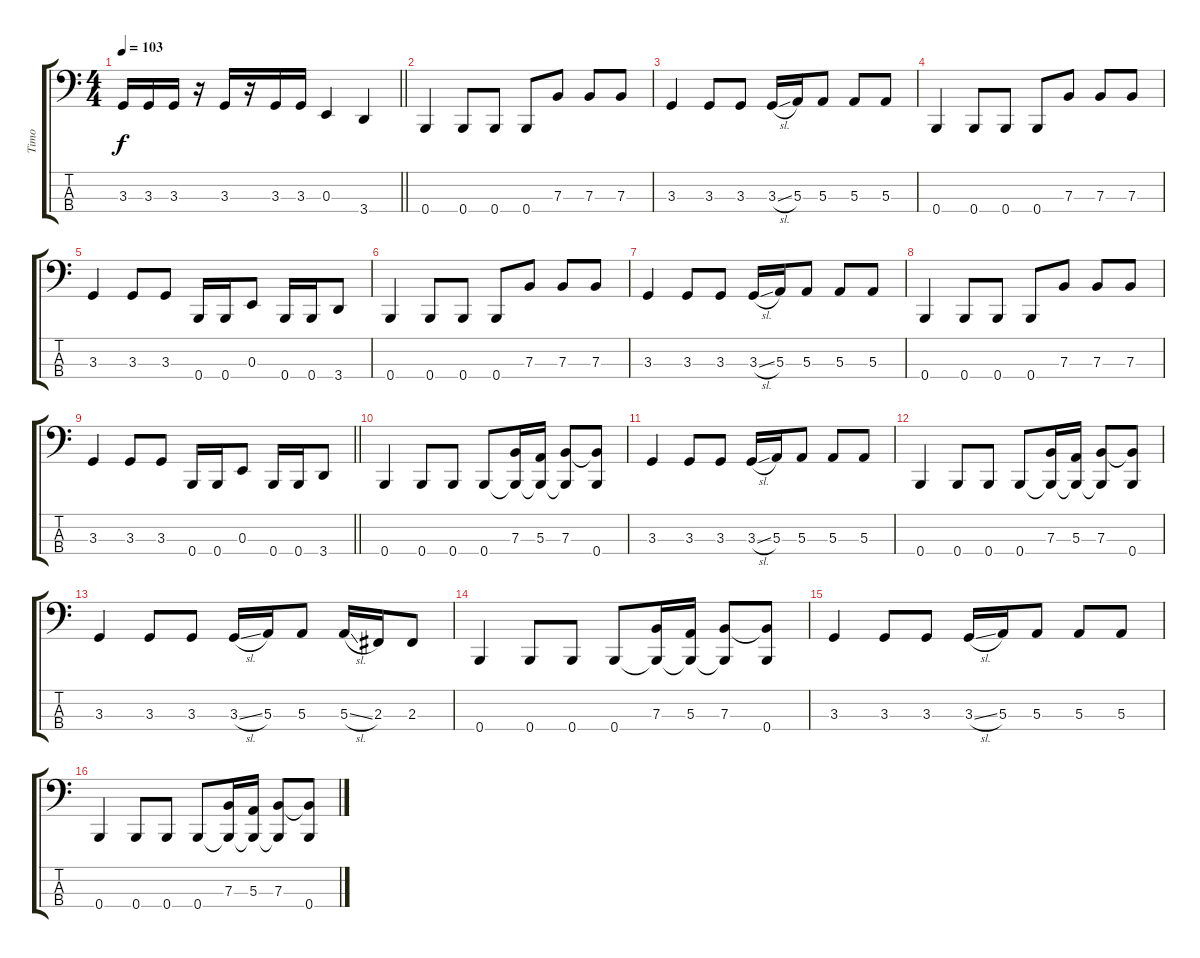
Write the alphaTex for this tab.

\track ("Timo" "Timo") {instrument electricbassfinger}
\staff {score tabs}
\tuning (D2 A1 E1 B0) {hide}
\ts (4 4)
\tempo 103
\clef f4
\barLineRight lightlight
\ks c
3.3.16{dy f} 3.3.16 3.3.16 r.16 3.3.16 r.16 3.3.16 3.3.16 0.3.4 3.4.4 |
0.4.4 0.4.8 0.4.8 0.4.8 7.3.8 7.3.8 7.3.8 |
3.3.4 3.3.8 3.3.8 3.3{sl}.16 5.3.16 5.3.8 5.3.8 5.3.8 |
0.4.4 0.4.8 0.4.8 0.4.8 7.3.8 7.3.8 7.3.8 |
3.3.4 3.3.8 3.3.8 0.4.16 0.4.16 0.3.8 0.4.16 0.4.16 3.4.8 |
0.4.4 0.4.8 0.4.8 0.4.8 7.3.8 7.3.8 7.3.8 |
3.3.4 3.3.8 3.3.8 3.3{sl}.16 5.3.16 5.3.8 5.3.8 5.3.8 |
0.4.4 0.4.8 0.4.8 0.4.8 7.3.8 7.3.8 7.3.8 |
\barLineRight lightlight
3.3.4 3.3.8 3.3.8 0.4.16 0.4.16 0.3.8 0.4.16 0.4.16 3.4.8 |
0.4.4 0.4.8 0.4.8 0.4.8 (7.3 0.4{t}).16 (5.3 0.4{t}).16 (7.3 0.4{t}).8 (7.3{t} 0.4).8 |
3.3.4 3.3.8 3.3.8 3.3{sl}.16 5.3.16 5.3.8 5.3.8 5.3.8 |
0.4.4 0.4.8 0.4.8 0.4.8 (7.3 0.4{t}).16 (5.3 0.4{t}).16 (7.3 0.4{t}).8 (7.3{t} 0.4).8 |
3.3.4 3.3.8 3.3.8 3.3{sl}.16 5.3.16 5.3.8 5.3{sl}.16 2.3.16 2.3.8 |
0.4.4 0.4.8 0.4.8 0.4.8 (7.3 0.4{t}).16 (5.3 0.4{t}).16 (7.3 0.4{t}).8 (7.3{t} 0.4).8 |
3.3.4 3.3.8 3.3.8 3.3{sl}.16 5.3.16 5.3.8 5.3.8 5.3.8 |
0.4.4 0.4.8 0.4.8 0.4.8 (7.3 0.4{t}).16 (5.3 0.4{t}).16 (7.3 0.4{t}).8 (7.3{t} 0.4).8
